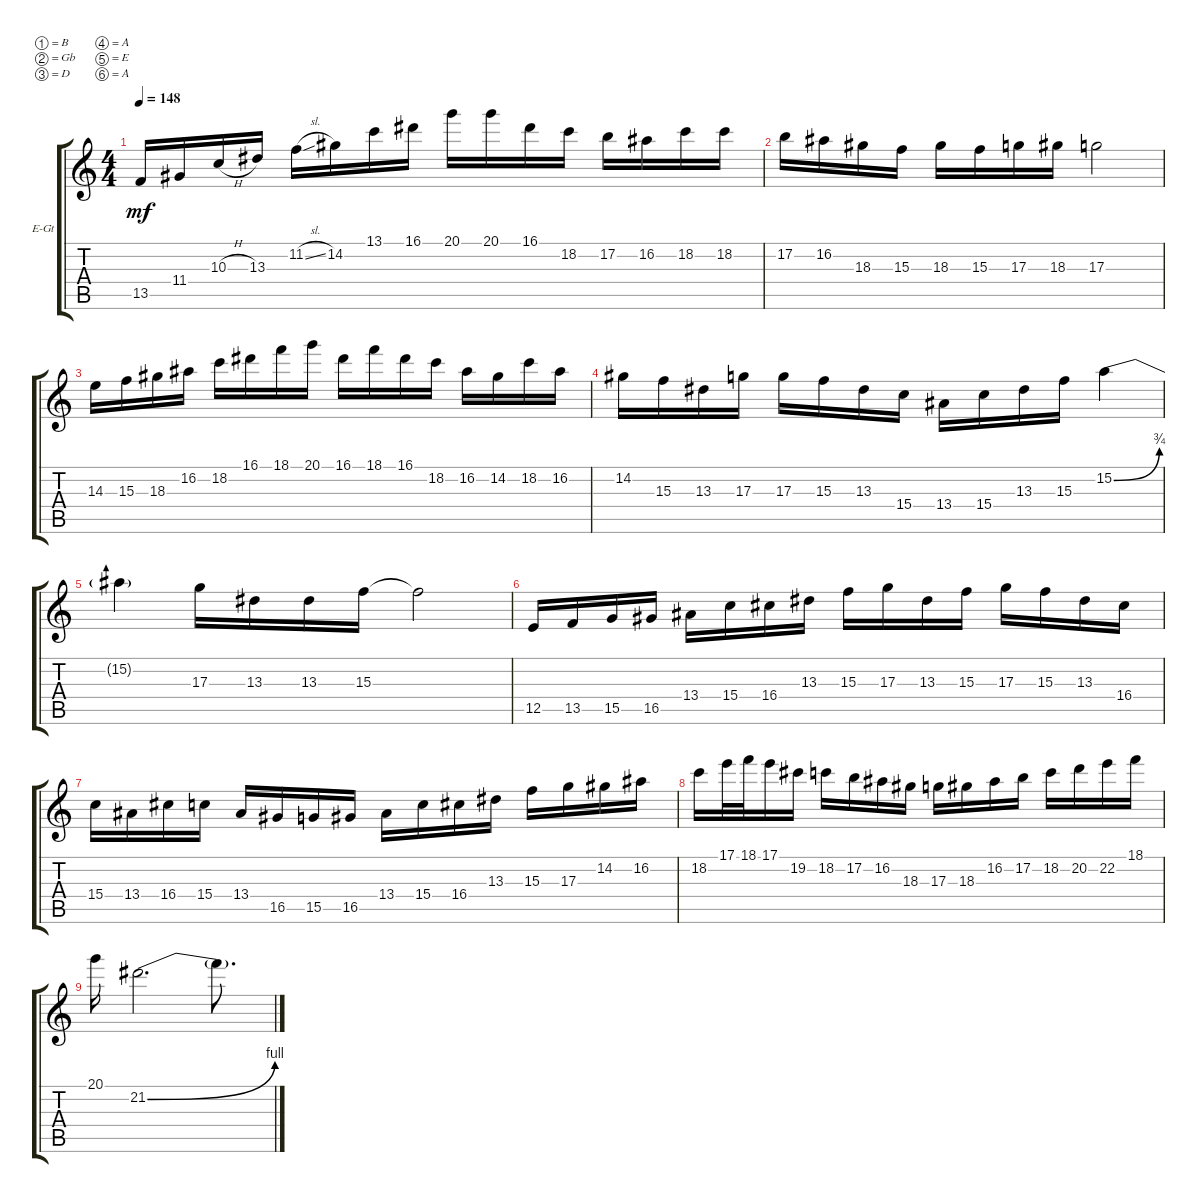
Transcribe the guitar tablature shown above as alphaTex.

\bracketExtendMode groupsimilarinstruments
\firstSystemTrackNameOrientation horizontal
\otherSystemsTrackNameOrientation horizontal
\track ("Electric Guitar 1" "E-Gt") {instrument distortionguitar}
\staff {score tabs}
\tuning (B3 Gb3 D3 A2 E2 A1)
\ts (4 4)
\tempo 148
\clef g2
\ks c
13.5.16{dy mf instrument distortionguitar} 11.4.16 10.3{h}.16 13.3.16 11.2{sl}.16 14.2.16 13.1.16 16.1.16 20.1.16 20.1.16 16.1.16 18.2.16 17.2.16 16.2.16 18.2.16 18.2.16 |
17.2.16 16.2.16 18.3.16 15.3.16 18.3.16 15.3.16 17.3.16 18.3.16 17.3.2 |
14.3.16 15.3.16 18.3.16 16.2.16 18.2.16 16.1.16 18.1.16 20.1.16 16.1.16 18.1.16 16.1.16 18.2.16 16.2.16 14.2.16 18.2.16 16.2.16 |
14.2.16 15.3.16 13.3.16 17.3.16 17.3.16 15.3.16 13.3.16 15.4.16 13.4.16 15.4.16 13.3.16 15.3.16 15.2{be (bend 0 0 15 3)}.4 |
15.2{t}.4 17.3.16 13.3.16 13.3.16 15.3.16 15.3{t}.2 |
12.5.16 13.5.16 15.5.16 16.5.16 13.4.16 15.4.16 16.4.16 13.3.16 15.3.16 17.3.16 13.3.16 15.3.16 17.3.16 15.3.16 13.3.16 16.4.16 |
15.4.16 13.4.16 16.4.16 15.4.16 13.4.16 16.5.16 15.5.16 16.5.16 13.4.16 15.4.16 16.4.16 13.3.16 15.3.16 17.3.16 14.2.16 16.2.16 |
18.2.16 17.1.32 18.1.32 17.1.16 19.2.16 18.2.16 17.2.16 16.2.16 18.3.16 17.3.16 18.3.16 16.2.16 17.2.16 18.2.16 20.2.16 22.2.16 18.1.16 |
20.1.16 21.2{be (bend 0 0 16.2 4)}.2{d} 21.2{t}.8{d}
